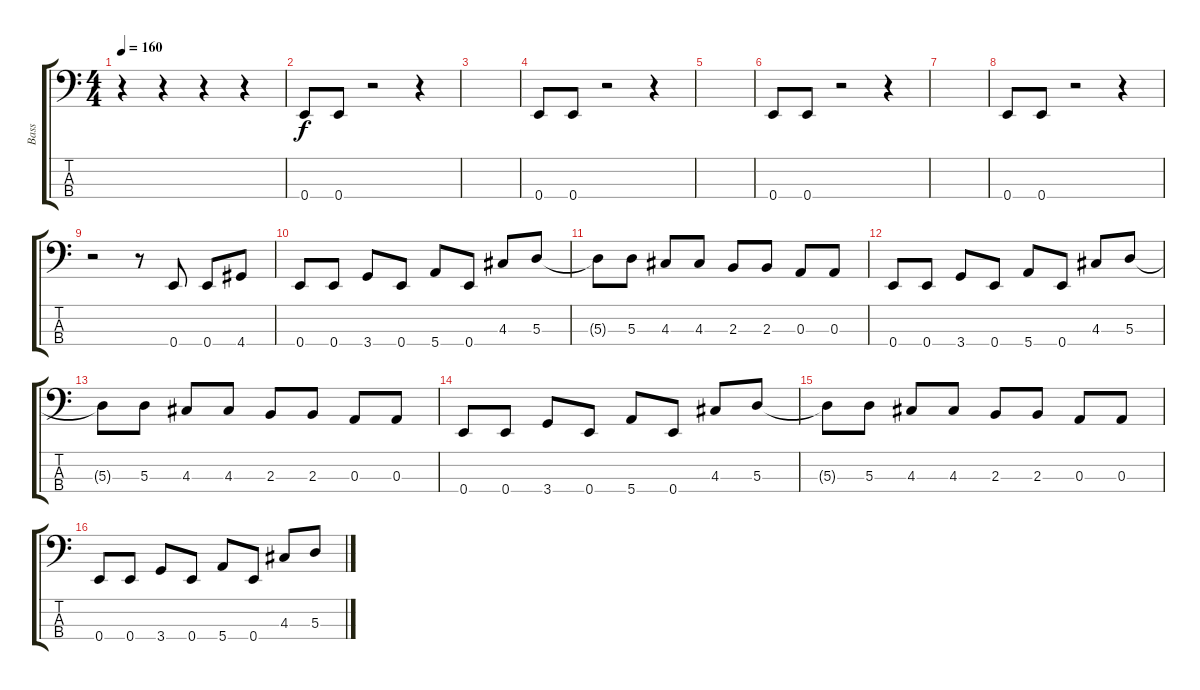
\track ("Bass" "Bass") {instrument electricbasspick}
\staff {score tabs}
\tuning (G2 D2 A1 E1) {hide}
\ts (4 4)
\tempo 160
\clef f4
\ks c
r.4{dy f instrument electricbasspick} r.4 r.4 r.4 |
0.4.8 0.4.8 r.2 r.4 |
|
0.4.8 0.4.8 r.2 r.4 |
|
0.4.8 0.4.8 r.2 r.4 |
|
0.4.8 0.4.8 r.2 r.4 |
r.2 r.8 0.4.8 0.4.8 4.4.8 |
0.4.8 0.4.8 3.4.8 0.4.8 5.4.8 0.4.8 4.3.8 5.3.8 |
5.3{t}.8 5.3.8 4.3.8 4.3.8 2.3.8 2.3.8 0.3.8 0.3.8 |
0.4.8 0.4.8 3.4.8 0.4.8 5.4.8 0.4.8 4.3.8 5.3.8 |
5.3{t}.8 5.3.8 4.3.8 4.3.8 2.3.8 2.3.8 0.3.8 0.3.8 |
0.4.8 0.4.8 3.4.8 0.4.8 5.4.8 0.4.8 4.3.8 5.3.8 |
5.3{t}.8 5.3.8 4.3.8 4.3.8 2.3.8 2.3.8 0.3.8 0.3.8 |
0.4.8 0.4.8 3.4.8 0.4.8 5.4.8 0.4.8 4.3.8 5.3.8
